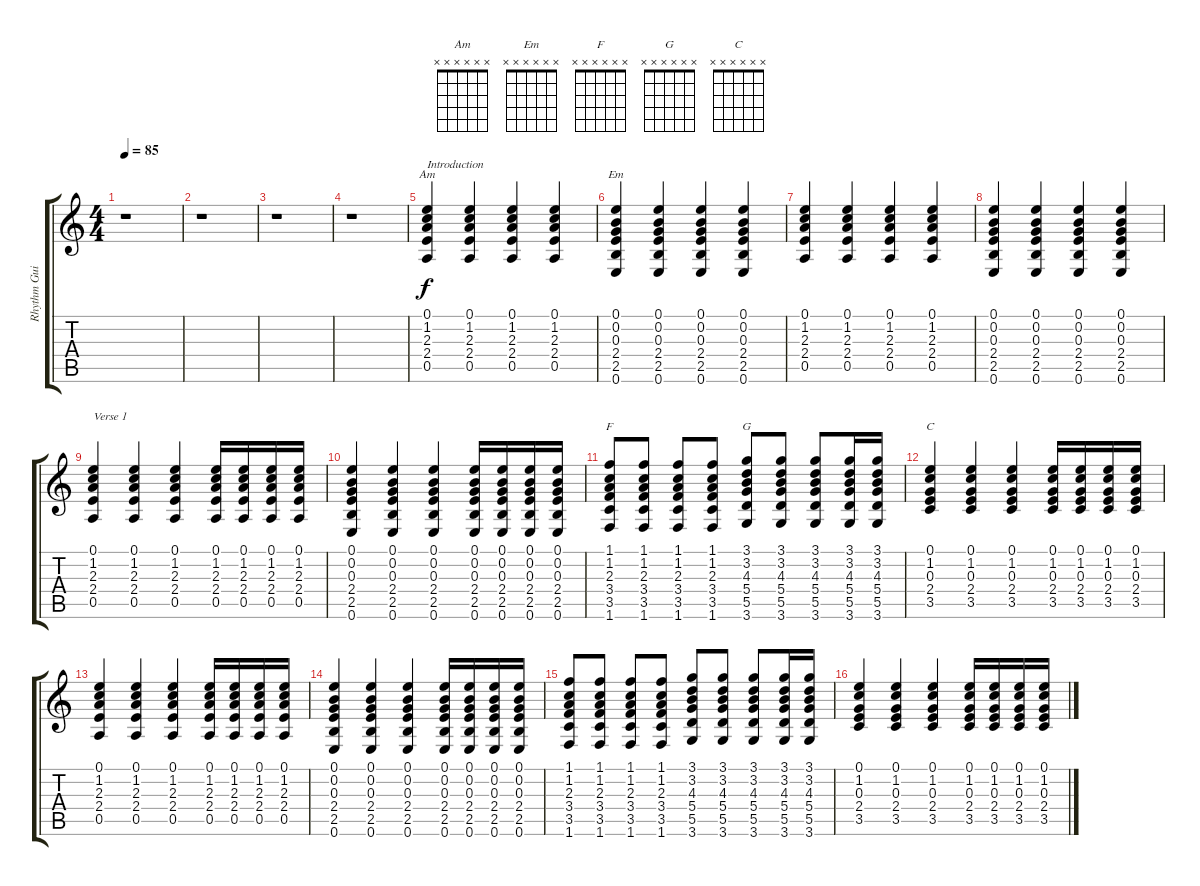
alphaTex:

\track ("Rhythm Guitar" "Rhythm Gui") {instrument acousticguitarsteel}
\staff {score tabs}
\tuning (E4 B3 G3 D3 A2 E2) {hide}
\chord ("Am" x x x x x x)
\chord ("Em" x x x x x x)
\chord ("F" x x x x x x)
\chord ("G" x x x x x x)
\chord ("C" x x x x x x)
\ts (4 4)
\tempo 85
\clef g2
\ks c
r.1{dy f instrument acousticguitarsteel} |
r.1 |
r.1 |
r.1 |
(0.1 1.2 2.3 2.4 0.5).4{ch "Am" txt "Introduction"} (0.1 1.2 2.3 2.4 0.5).4 (0.1 1.2 2.3 2.4 0.5).4 (0.1 1.2 2.3 2.4 0.5).4 |
(0.1 0.2 0.3 2.4 2.5 0.6).4{ch "Em"} (0.1 0.2 0.3 2.4 2.5 0.6).4 (0.1 0.2 0.3 2.4 2.5 0.6).4 (0.1 0.2 0.3 2.4 2.5 0.6).4 |
(0.1 1.2 2.3 2.4 0.5).4 (0.1 1.2 2.3 2.4 0.5).4 (0.1 1.2 2.3 2.4 0.5).4 (0.1 1.2 2.3 2.4 0.5).4 |
(0.1 0.2 0.3 2.4 2.5 0.6).4 (0.1 0.2 0.3 2.4 2.5 0.6).4 (0.1 0.2 0.3 2.4 2.5 0.6).4 (0.1 0.2 0.3 2.4 2.5 0.6).4 |
(0.1 1.2 2.3 2.4 0.5).4{txt "Verse 1"} (0.1 1.2 2.3 2.4 0.5).4 (0.1 1.2 2.3 2.4 0.5).4 (0.1 1.2 2.3 2.4 0.5).16 (0.1 1.2 2.3 2.4 0.5).16 (0.1 1.2 2.3 2.4 0.5).16 (0.1 1.2 2.3 2.4 0.5).16 |
(0.1 0.2 0.3 2.4 2.5 0.6).4 (0.1 0.2 0.3 2.4 2.5 0.6).4 (0.1 0.2 0.3 2.4 2.5 0.6).4 (0.1 0.2 0.3 2.4 2.5 0.6).16 (0.1 0.2 0.3 2.4 2.5 0.6).16 (0.1 0.2 0.3 2.4 2.5 0.6).16 (0.1 0.2 0.3 2.4 2.5 0.6).16 |
(1.1 1.2 2.3 3.4 3.5 1.6).8{ch "F"} (1.1 1.2 2.3 3.4 3.5 1.6).8 (1.1 1.2 2.3 3.4 3.5 1.6).8 (1.1 1.2 2.3 3.4 3.5 1.6).8 (3.1 3.2 4.3 5.4 5.5 3.6).8{ch "G"} (3.1 3.2 4.3 5.4 5.5 3.6).8 (3.1 3.2 4.3 5.4 5.5 3.6).8 (3.1 3.2 4.3 5.4 5.5 3.6).16 (3.1 3.2 4.3 5.4 5.5 3.6).16 |
(0.1 1.2 0.3 2.4 3.5).4{ch "C"} (0.1 1.2 0.3 2.4 3.5).4 (0.1 1.2 0.3 2.4 3.5).4 (0.1 1.2 0.3 2.4 3.5).16 (0.1 1.2 0.3 2.4 3.5).16 (0.1 1.2 0.3 2.4 3.5).16 (0.1 1.2 0.3 2.4 3.5).16 |
(0.1 1.2 2.3 2.4 0.5).4 (0.1 1.2 2.3 2.4 0.5).4 (0.1 1.2 2.3 2.4 0.5).4 (0.1 1.2 2.3 2.4 0.5).16 (0.1 1.2 2.3 2.4 0.5).16 (0.1 1.2 2.3 2.4 0.5).16 (0.1 1.2 2.3 2.4 0.5).16 |
(0.1 0.2 0.3 2.4 2.5 0.6).4 (0.1 0.2 0.3 2.4 2.5 0.6).4 (0.1 0.2 0.3 2.4 2.5 0.6).4 (0.1 0.2 0.3 2.4 2.5 0.6).16 (0.1 0.2 0.3 2.4 2.5 0.6).16 (0.1 0.2 0.3 2.4 2.5 0.6).16 (0.1 0.2 0.3 2.4 2.5 0.6).16 |
(1.1 1.2 2.3 3.4 3.5 1.6).8 (1.1 1.2 2.3 3.4 3.5 1.6).8 (1.1 1.2 2.3 3.4 3.5 1.6).8 (1.1 1.2 2.3 3.4 3.5 1.6).8 (3.1 3.2 4.3 5.4 5.5 3.6).8 (3.1 3.2 4.3 5.4 5.5 3.6).8 (3.1 3.2 4.3 5.4 5.5 3.6).8 (3.1 3.2 4.3 5.4 5.5 3.6).16 (3.1 3.2 4.3 5.4 5.5 3.6).16 |
(0.1 1.2 0.3 2.4 3.5).4 (0.1 1.2 0.3 2.4 3.5).4 (0.1 1.2 0.3 2.4 3.5).4 (0.1 1.2 0.3 2.4 3.5).16 (0.1 1.2 0.3 2.4 3.5).16 (0.1 1.2 0.3 2.4 3.5).16 (0.1 1.2 0.3 2.4 3.5).16
